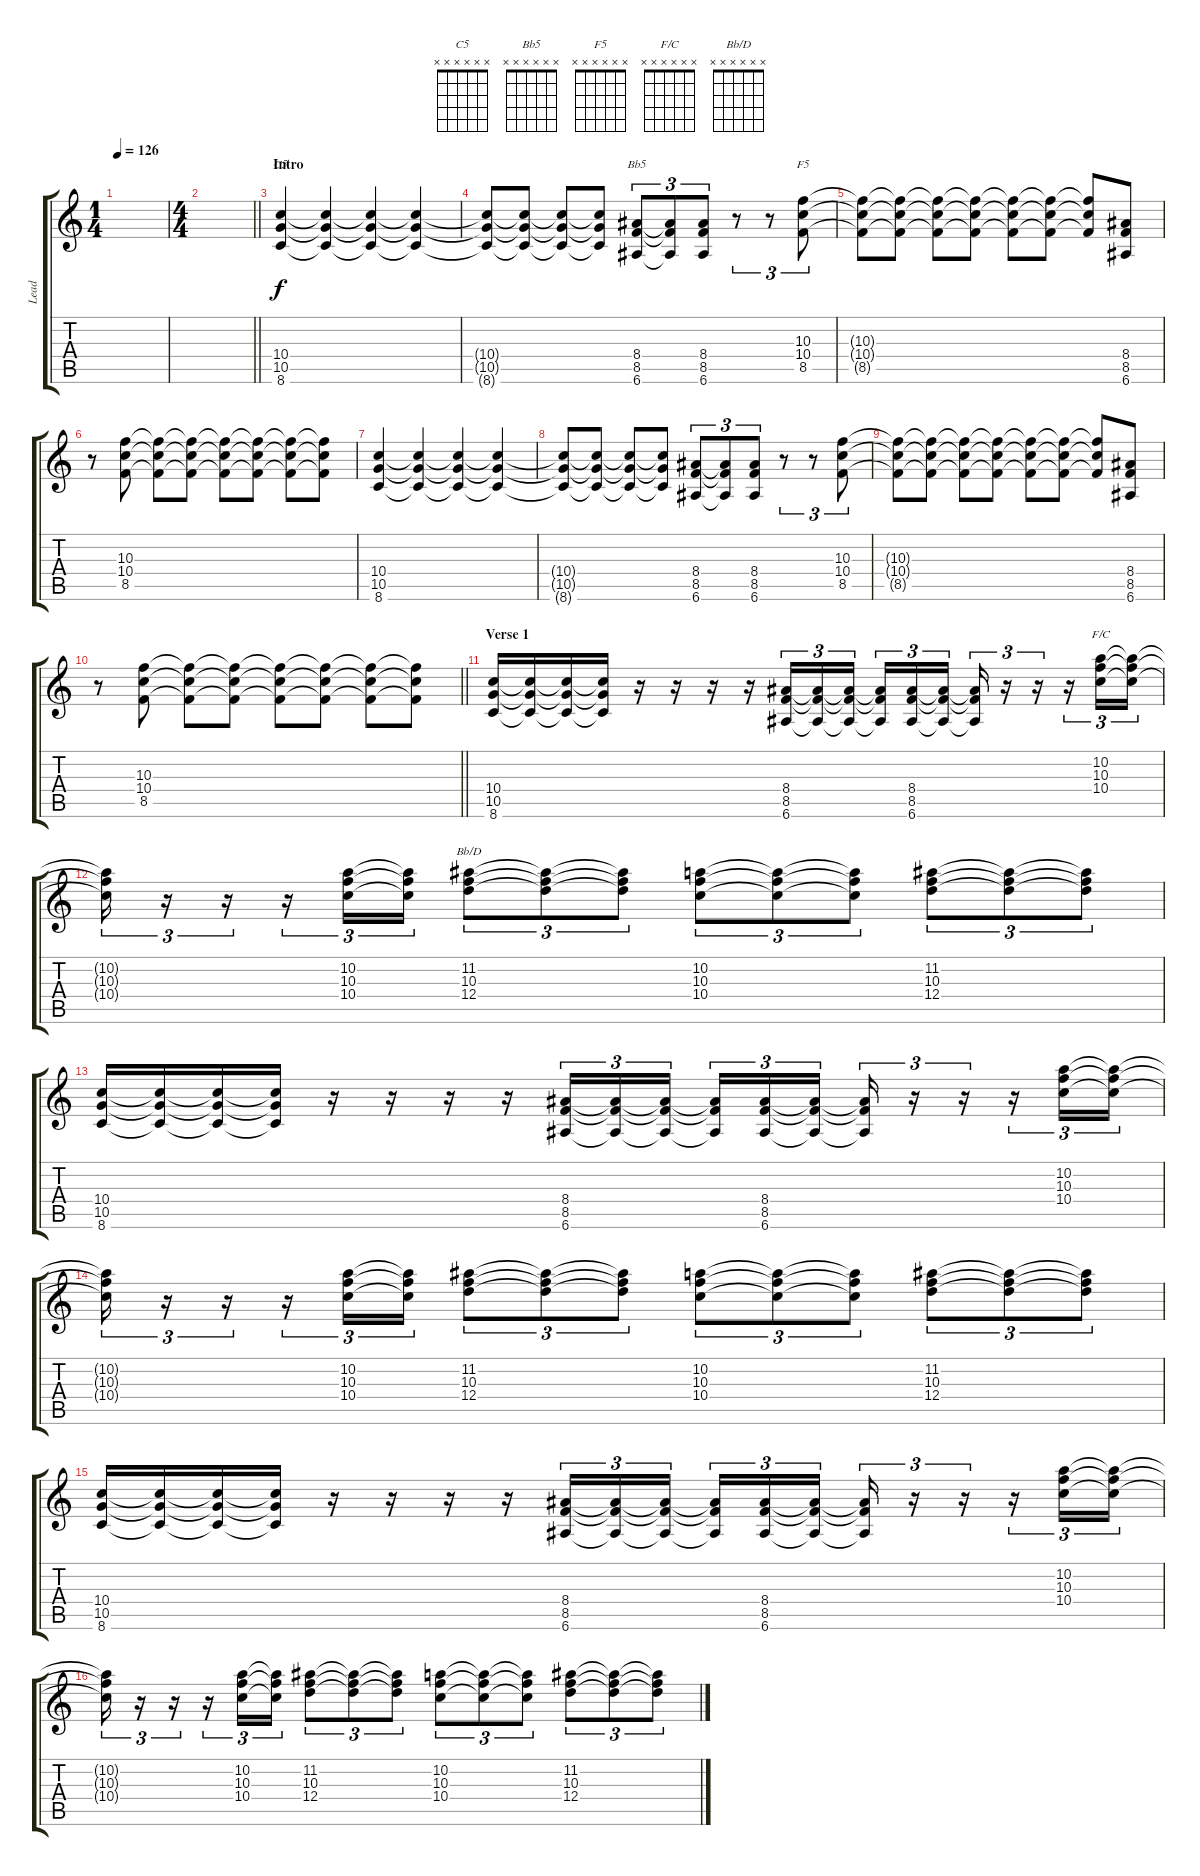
\track ("Lead" "Lead") {instrument distortionguitar}
\staff {score tabs}
\tuning (E4 B3 G3 D3 A2 E2) {hide}
\chord ("C5" x x x x x x)
\chord ("Bb5" x x x x x x)
\chord ("F5" x x x x x x)
\chord ("F/C" x x x x x x)
\chord ("Bb/D" x x x x x x)
\ts (1 4)
\tempo 126
\clef g2
\ks c
|
\ts (4 4)
\barLineRight lightlight
|
\section ("" "Intro")
(10.4 10.5 8.6).4{ch "C5"} (10.4{t} 10.5{t} 8.6{t}).4 (10.4{t} 10.5{t} 8.6{t}).4 (10.4{t} 10.5{t} 8.6{t}).4 |
(10.4{t} 10.5{t} 8.6{t}).8 (10.4{t} 10.5{t} 8.6{t}).8 (10.4{t} 10.5{t} 8.6{t}).8 (10.4{t} 10.5{t} 8.6{t}).8 (8.4 8.5 6.6).8{tu (3 2) ch "Bb5"} (8.4{t} 8.5{t} 6.6{t}).8{tu (3 2)} (8.4 8.5 6.6).8{tu (3 2)} r.8{tu (3 2)} r.8{tu (3 2)} (10.3 10.4 8.5).8{tu (3 2) ch "F5"} |
(10.3{t} 10.4{t} 8.5{t}).8 (10.3{t} 10.4{t} 8.5{t}).8 (10.3{t} 10.4{t} 8.5{t}).8 (10.3{t} 10.4{t} 8.5{t}).8 (10.3{t} 10.4{t} 8.5{t}).8 (10.3{t} 10.4{t} 8.5{t}).8 (10.3{t} 10.4{t} 8.5{t}).8 (8.4 8.5 6.6).8 |
r.8 (10.3 10.4 8.5).8 (10.3{t} 10.4{t} 8.5{t}).8 (10.3{t} 10.4{t} 8.5{t}).8 (10.3{t} 10.4{t} 8.5{t}).8 (10.3{t} 10.4{t} 8.5{t}).8 (10.3{t} 10.4{t} 8.5{t}).8 (10.3{t} 10.4{t} 8.5{t}).8 |
(10.4 10.5 8.6).4 (10.4{t} 10.5{t} 8.6{t}).4 (10.4{t} 10.5{t} 8.6{t}).4 (10.4{t} 10.5{t} 8.6{t}).4 |
(10.4{t} 10.5{t} 8.6{t}).8 (10.4{t} 10.5{t} 8.6{t}).8 (10.4{t} 10.5{t} 8.6{t}).8 (10.4{t} 10.5{t} 8.6{t}).8 (8.4 8.5 6.6).8{tu (3 2)} (8.4{t} 8.5{t} 6.6{t}).8{tu (3 2)} (8.4 8.5 6.6).8{tu (3 2)} r.8{tu (3 2)} r.8{tu (3 2)} (10.3 10.4 8.5).8{tu (3 2)} |
(10.3{t} 10.4{t} 8.5{t}).8 (10.3{t} 10.4{t} 8.5{t}).8 (10.3{t} 10.4{t} 8.5{t}).8 (10.3{t} 10.4{t} 8.5{t}).8 (10.3{t} 10.4{t} 8.5{t}).8 (10.3{t} 10.4{t} 8.5{t}).8 (10.3{t} 10.4{t} 8.5{t}).8 (8.4 8.5 6.6).8 |
\barLineRight lightlight
r.8 (10.3 10.4 8.5).8 (10.3{t} 10.4{t} 8.5{t}).8 (10.3{t} 10.4{t} 8.5{t}).8 (10.3{t} 10.4{t} 8.5{t}).8 (10.3{t} 10.4{t} 8.5{t}).8 (10.3{t} 10.4{t} 8.5{t}).8 (10.3{t} 10.4{t} 8.5{t}).8 |
\section ("" "Verse 1")
(10.4 10.5 8.6).16 (10.4{t} 10.5{t} 8.6{t}).16 (10.4{t} 10.5{t} 8.6{t}).16 (10.4{t} 10.5{t} 8.6{t}).16 r.16 r.16 r.16 r.16 (8.4 8.5 6.6).16{tu (3 2)} (8.4{t} 8.5{t} 6.6{t}).16{tu (3 2)} (8.4{t} 8.5{t} 6.6{t}).16{tu (3 2) beam splitsecondary} (8.4{t} 8.5{t} 6.6{t}).16{tu (3 2)} (8.4 8.5 6.6).16{tu (3 2)} (8.4{t} 8.5{t} 6.6{t}).16{tu (3 2)} (8.4{t} 8.5{t} 6.6{t}).16{tu (3 2)} r.16{tu (3 2)} r.16{tu (3 2)} r.16{tu (3 2)} (10.2 10.3 10.4).16{tu (3 2) ch "F/C"} (10.2{t} 10.3{t} 10.4{t}).16{tu (3 2)} |
(10.2{t} 10.3{t} 10.4{t}).16{tu (3 2)} r.16{tu (3 2)} r.16{tu (3 2)} r.16{tu (3 2)} (10.2 10.3 10.4).16{tu (3 2)} (10.2{t} 10.3{t} 10.4{t}).16{tu (3 2)} (11.2 10.3 12.4).8{tu (3 2) ch "Bb/D"} (11.2{t} 10.3{t} 12.4{t}).8{tu (3 2)} (11.2{t} 10.3{t} 12.4{t}).8{tu (3 2)} (10.2 10.3 10.4).8{tu (3 2)} (10.2{t} 10.3{t} 10.4{t}).8{tu (3 2)} (10.2{t} 10.3{t} 10.4{t}).8{tu (3 2)} (11.2 10.3 12.4).8{tu (3 2)} (11.2{t} 10.3{t} 12.4{t}).8{tu (3 2)} (11.2{t} 10.3{t} 12.4{t}).8{tu (3 2)} |
(10.4 10.5 8.6).16 (10.4{t} 10.5{t} 8.6{t}).16 (10.4{t} 10.5{t} 8.6{t}).16 (10.4{t} 10.5{t} 8.6{t}).16 r.16 r.16 r.16 r.16 (8.4 8.5 6.6).16{tu (3 2)} (8.4{t} 8.5{t} 6.6{t}).16{tu (3 2)} (8.4{t} 8.5{t} 6.6{t}).16{tu (3 2) beam splitsecondary} (8.4{t} 8.5{t} 6.6{t}).16{tu (3 2)} (8.4 8.5 6.6).16{tu (3 2)} (8.4{t} 8.5{t} 6.6{t}).16{tu (3 2)} (8.4{t} 8.5{t} 6.6{t}).16{tu (3 2)} r.16{tu (3 2)} r.16{tu (3 2)} r.16{tu (3 2)} (10.2 10.3 10.4).16{tu (3 2)} (10.2{t} 10.3{t} 10.4{t}).16{tu (3 2)} |
(10.2{t} 10.3{t} 10.4{t}).16{tu (3 2)} r.16{tu (3 2)} r.16{tu (3 2)} r.16{tu (3 2)} (10.2 10.3 10.4).16{tu (3 2)} (10.2{t} 10.3{t} 10.4{t}).16{tu (3 2)} (11.2 10.3 12.4).8{tu (3 2)} (11.2{t} 10.3{t} 12.4{t}).8{tu (3 2)} (11.2{t} 10.3{t} 12.4{t}).8{tu (3 2)} (10.2 10.3 10.4).8{tu (3 2)} (10.2{t} 10.3{t} 10.4{t}).8{tu (3 2)} (10.2{t} 10.3{t} 10.4{t}).8{tu (3 2)} (11.2 10.3 12.4).8{tu (3 2)} (11.2{t} 10.3{t} 12.4{t}).8{tu (3 2)} (11.2{t} 10.3{t} 12.4{t}).8{tu (3 2)} |
(10.4 10.5 8.6).16 (10.4{t} 10.5{t} 8.6{t}).16 (10.4{t} 10.5{t} 8.6{t}).16 (10.4{t} 10.5{t} 8.6{t}).16 r.16 r.16 r.16 r.16 (8.4 8.5 6.6).16{tu (3 2)} (8.4{t} 8.5{t} 6.6{t}).16{tu (3 2)} (8.4{t} 8.5{t} 6.6{t}).16{tu (3 2) beam splitsecondary} (8.4{t} 8.5{t} 6.6{t}).16{tu (3 2)} (8.4 8.5 6.6).16{tu (3 2)} (8.4{t} 8.5{t} 6.6{t}).16{tu (3 2)} (8.4{t} 8.5{t} 6.6{t}).16{tu (3 2)} r.16{tu (3 2)} r.16{tu (3 2)} r.16{tu (3 2)} (10.2 10.3 10.4).16{tu (3 2)} (10.2{t} 10.3{t} 10.4{t}).16{tu (3 2)} |
(10.2{t} 10.3{t} 10.4{t}).16{tu (3 2)} r.16{tu (3 2)} r.16{tu (3 2)} r.16{tu (3 2)} (10.2 10.3 10.4).16{tu (3 2)} (10.2{t} 10.3{t} 10.4{t}).16{tu (3 2)} (11.2 10.3 12.4).8{tu (3 2)} (11.2{t} 10.3{t} 12.4{t}).8{tu (3 2)} (11.2{t} 10.3{t} 12.4{t}).8{tu (3 2)} (10.2 10.3 10.4).8{tu (3 2)} (10.2{t} 10.3{t} 10.4{t}).8{tu (3 2)} (10.2{t} 10.3{t} 10.4{t}).8{tu (3 2)} (11.2 10.3 12.4).8{tu (3 2)} (11.2{t} 10.3{t} 12.4{t}).8{tu (3 2)} (11.2{t} 10.3{t} 12.4{t}).8{tu (3 2)}
